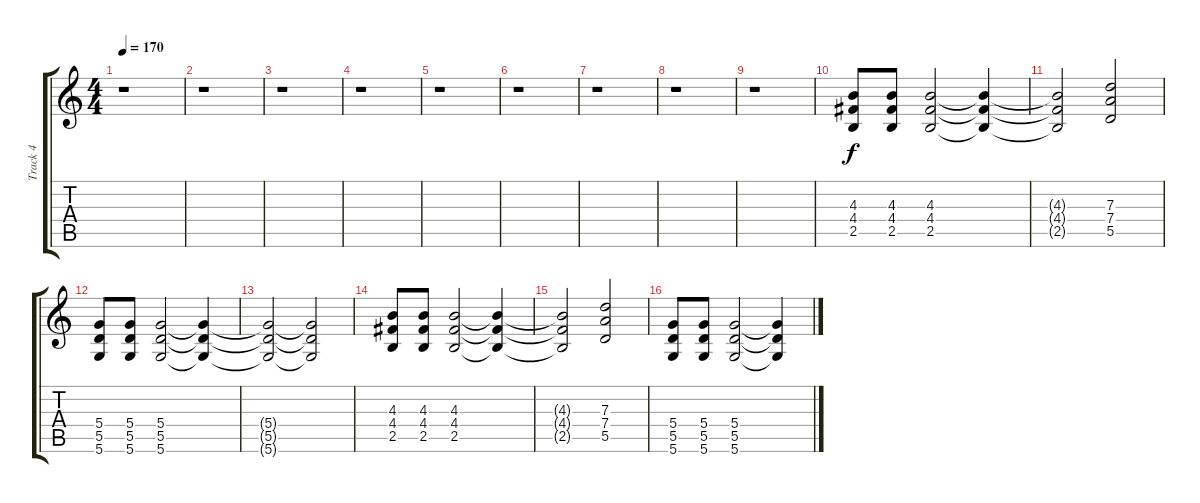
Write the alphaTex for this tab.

\track ("Track 4" "Track 4") {instrument distortionguitar}
\staff {score tabs}
\tuning (E4 B3 G3 D3 A2 D2) {hide}
\ts (4 4)
\tempo 170
\clef g2
\ks c
r.1{dy f} |
r.1 |
r.1 |
r.1 |
r.1 |
r.1 |
r.1 |
r.1 |
r.1 |
(4.3 4.4 2.5).8 (4.3 4.4 2.5).8 (4.3 4.4 2.5).2 (4.3{t} 4.4{t} 2.5{t}).4 |
(4.3{t} 4.4{t} 2.5{t}).2 (7.3 7.4 5.5).2 |
(5.4 5.5 5.6).8 (5.4 5.5 5.6).8 (5.4 5.5 5.6).2 (5.4{t} 5.5{t} 5.6{t}).4 |
(5.4{t} 5.5{t} 5.6{t}).2 (5.4{t} 5.5{t} 5.6{t}).2 |
(4.3 4.4 2.5).8 (4.3 4.4 2.5).8 (4.3 4.4 2.5).2 (4.3{t} 4.4{t} 2.5{t}).4 |
(4.3{t} 4.4{t} 2.5{t}).2 (7.3 7.4 5.5).2 |
(5.4 5.5 5.6).8 (5.4 5.5 5.6).8 (5.4 5.5 5.6).2 (5.4{t} 5.5{t} 5.6{t}).4
